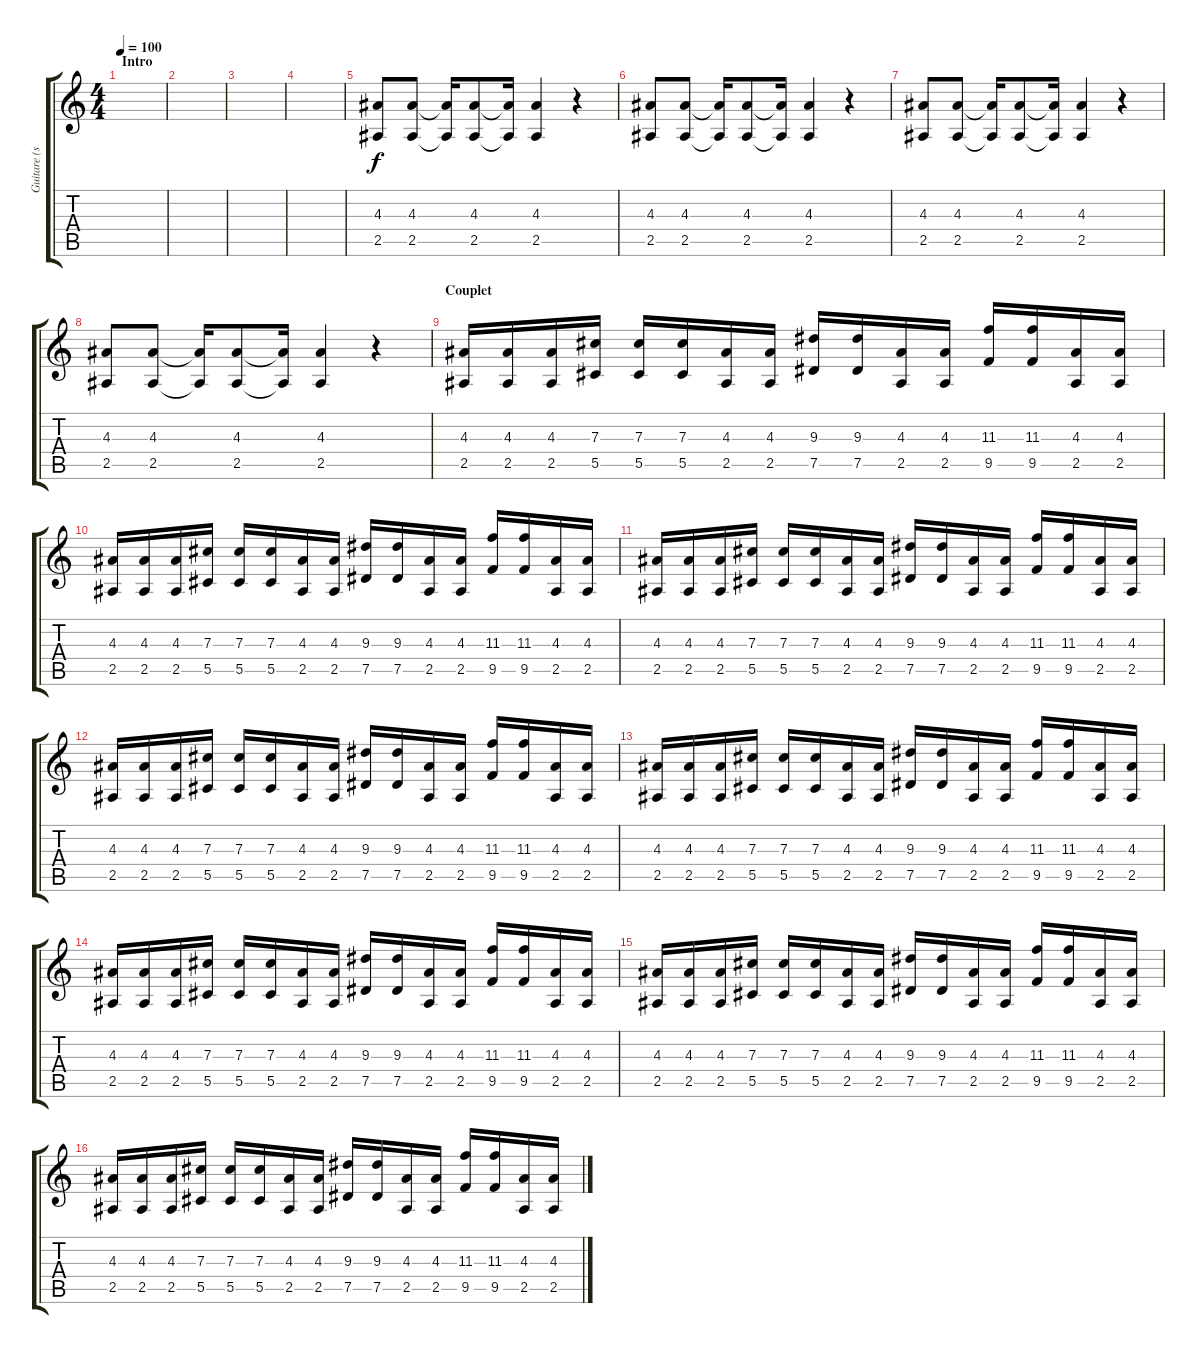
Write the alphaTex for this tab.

\track ("Guitare (studio)" "Guitare (s") {instrument distortionguitar}
\staff {score tabs}
\tuning (Eb4 Bb3 Gb3 Db3 Ab2 Db2) {hide}
\ts (4 4)
\section ("" "Intro")
\tempo 100
\clef g2
\ks c
|
|
|
|
(4.3 2.5).8 (4.3 2.5).8 (4.3{t} 2.5{t}).16 (4.3 2.5).8 (4.3{t} 2.5{t}).16 (4.3 2.5).4 r.4 |
(4.3 2.5).8 (4.3 2.5).8 (4.3{t} 2.5{t}).16 (4.3 2.5).8 (4.3{t} 2.5{t}).16 (4.3 2.5).4 r.4 |
(4.3 2.5).8 (4.3 2.5).8 (4.3{t} 2.5{t}).16 (4.3 2.5).8 (4.3{t} 2.5{t}).16 (4.3 2.5).4 r.4 |
(4.3 2.5).8 (4.3 2.5).8 (4.3{t} 2.5{t}).16 (4.3 2.5).8 (4.3{t} 2.5{t}).16 (4.3 2.5).4 r.4 |
\section ("" "Couplet")
(4.3 2.5).16 (4.3 2.5).16 (4.3 2.5).16 (7.3 5.5).16 (7.3 5.5).16 (7.3 5.5).16 (4.3 2.5).16 (4.3 2.5).16 (9.3 7.5).16 (9.3 7.5).16 (4.3 2.5).16 (4.3 2.5).16 (11.3 9.5).16 (11.3 9.5).16 (4.3 2.5).16 (4.3 2.5).16 |
(4.3 2.5).16 (4.3 2.5).16 (4.3 2.5).16 (7.3 5.5).16 (7.3 5.5).16 (7.3 5.5).16 (4.3 2.5).16 (4.3 2.5).16 (9.3 7.5).16 (9.3 7.5).16 (4.3 2.5).16 (4.3 2.5).16 (11.3 9.5).16 (11.3 9.5).16 (4.3 2.5).16 (4.3 2.5).16 |
(4.3 2.5).16 (4.3 2.5).16 (4.3 2.5).16 (7.3 5.5).16 (7.3 5.5).16 (7.3 5.5).16 (4.3 2.5).16 (4.3 2.5).16 (9.3 7.5).16 (9.3 7.5).16 (4.3 2.5).16 (4.3 2.5).16 (11.3 9.5).16 (11.3 9.5).16 (4.3 2.5).16 (4.3 2.5).16 |
(4.3 2.5).16 (4.3 2.5).16 (4.3 2.5).16 (7.3 5.5).16 (7.3 5.5).16 (7.3 5.5).16 (4.3 2.5).16 (4.3 2.5).16 (9.3 7.5).16 (9.3 7.5).16 (4.3 2.5).16 (4.3 2.5).16 (11.3 9.5).16 (11.3 9.5).16 (4.3 2.5).16 (4.3 2.5).16 |
(4.3 2.5).16 (4.3 2.5).16 (4.3 2.5).16 (7.3 5.5).16 (7.3 5.5).16 (7.3 5.5).16 (4.3 2.5).16 (4.3 2.5).16 (9.3 7.5).16 (9.3 7.5).16 (4.3 2.5).16 (4.3 2.5).16 (11.3 9.5).16 (11.3 9.5).16 (4.3 2.5).16 (4.3 2.5).16 |
(4.3 2.5).16 (4.3 2.5).16 (4.3 2.5).16 (7.3 5.5).16 (7.3 5.5).16 (7.3 5.5).16 (4.3 2.5).16 (4.3 2.5).16 (9.3 7.5).16 (9.3 7.5).16 (4.3 2.5).16 (4.3 2.5).16 (11.3 9.5).16 (11.3 9.5).16 (4.3 2.5).16 (4.3 2.5).16 |
(4.3 2.5).16 (4.3 2.5).16 (4.3 2.5).16 (7.3 5.5).16 (7.3 5.5).16 (7.3 5.5).16 (4.3 2.5).16 (4.3 2.5).16 (9.3 7.5).16 (9.3 7.5).16 (4.3 2.5).16 (4.3 2.5).16 (11.3 9.5).16 (11.3 9.5).16 (4.3 2.5).16 (4.3 2.5).16 |
(4.3 2.5).16 (4.3 2.5).16 (4.3 2.5).16 (7.3 5.5).16 (7.3 5.5).16 (7.3 5.5).16 (4.3 2.5).16 (4.3 2.5).16 (9.3 7.5).16 (9.3 7.5).16 (4.3 2.5).16 (4.3 2.5).16 (11.3 9.5).16 (11.3 9.5).16 (4.3 2.5).16 (4.3 2.5).16
